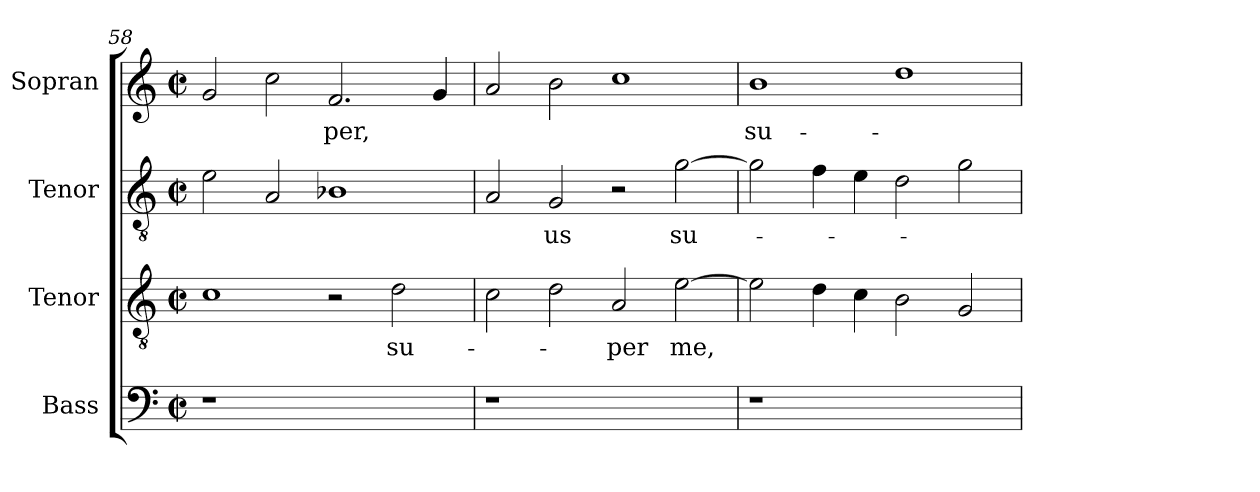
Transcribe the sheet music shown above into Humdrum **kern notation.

**kern	**kern	**text	**kern	**text	**kern	**text
*part4	*part3	*part3	*part2	*part2	*part1	*part1
*staff4	*staff3	*staff3	*staff2	*staff2	*staff1	*staff1
*I"Bass	*I"Tenor	*	*I"Tenor	*	*I"Sopran	*
*	*I'Tenor	*	*	*	*	*
*clefF4	*clefGv2	*	*clefGv2	*	*clefG2	*
*	*ITrd7c12	*	*ITrd7c12	*	*	*
*k[]	*k[]	*	*k[]	*	*k[]	*
*M2/2	*M2/2	*	*M2/2	*	*M2/2	*
*met(c|)	*met(c|)	*	*met(c|)	*	*met(c|)	*
=58	=58	=58	=58	=58	=58	=58
!LO:N:vis=1	!	!	!	!	!	!
1r	1Ci	.	2Ei\	.	2gi/	.
.	.	.	2AAi/	.	2cci\	.
!	!	!	!	!	!	!LO:LY:b:color=#000000
1ryy	2r	.	1BB-Xi	.	2.fi/	-per,
!	!	!LO:LY:b:color=#000000	!	!	!	!
.	2Di\	su-	.	.	.	.
.	.	.	.	.	4gi/	.
=59	=59	=59	=59	=59	=59	=59
!LO:N:vis=1	!	!	!	!	!	!
1r	2Ci\	.	2AAi/	.	2ai/	.
!	!	!	!	!LO:LY:b:color=#000000	!	!
.	2Di\	.	2GGi/	-us	2bi\	.
!	!	!LO:LY:b:color=#000000	!	!	!	!
1ryy	2AAi/	-per	2r	.	1cci	.
!	!	!LO:LY:b:color=#000000	!	!	!	!
!	!	!	!	!LO:LY:b:color=#000000	!	!
.	[>2Ei\	me,	[>2Gi\	su-	.	.
=60	=60	=60	=60	=60	=60	=60
!LO:N:vis=1	!	!	!	!	!	!
!	!	!	!	!	!	!LO:LY:b:color=#000000
1r	2Ei\]	.	2Gi\]	.	1bi	su-
.	4Di\	.	4Fi\	.	.	.
.	4Ci\	.	4Ei\	.	.	.
1ryy	2BBi\	.	2Di\	.	1ddi	.
.	2GGi/	.	2Gi\	.	.	.
=	=	=	=	=	=	=
*-	*-	*-	*-	*-	*-	*-
